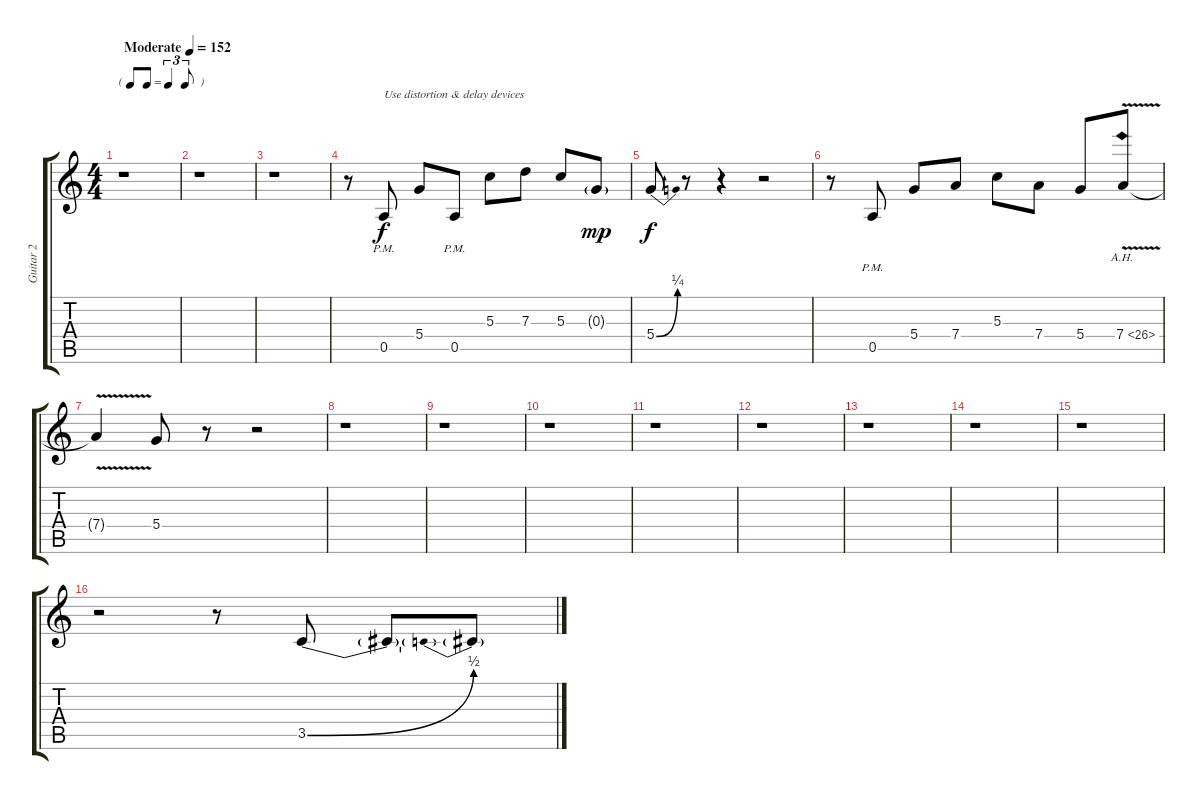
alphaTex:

\track ("Guitar 2" "Guitar 2") {instrument distortionguitar}
\staff {score tabs}
\tuning (E4 B3 G3 D3 A2 E2) {hide}
\ts (4 4)
\tf triplet8th
\tempo (152 "Moderate")
\clef g2
\ks c
r.1{dy f instrument distortionguitar} |
r.1 |
r.1 |
r.8 0.5{pm}.8{txt "Use distortion & delay devices"} 5.4.8 0.5{pm}.8 5.3.8 7.3.8 5.3.8 0.3{g}.8{dy mp} |
5.4{be (bend 0 0 60 1)}.8{dy f} r.8 r.4 r.2 |
r.8 0.5{pm}.8 5.4.8 7.4.8 5.3.8 7.4.8 5.4.8 7.4{ah 19 v}.8 |
7.4{t}.4 5.4.8 r.8 r.2 |
r.1 |
r.1 |
r.1 |
r.1 |
r.1 |
r.1 |
r.1 |
r.1 |
r.2 r.8 3.5{be (bend 0 0 60 2)}.8 3.5{t}.8 3.5{be (prebend 0 2 60 2) t}.8
